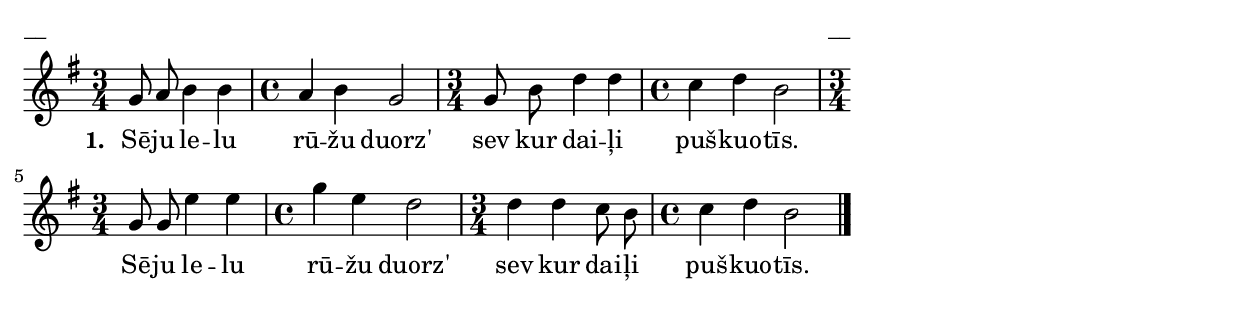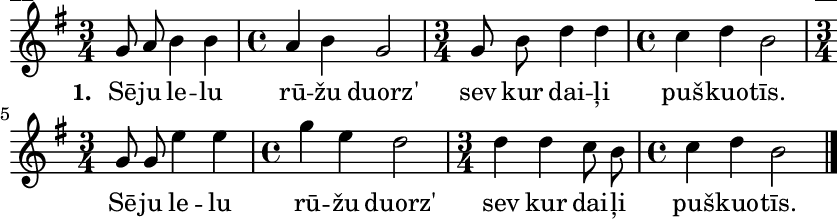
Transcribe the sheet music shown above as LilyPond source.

\version "2.13.18"
#(ly:set-option 'crop #t)

\paper {
line-width = 14\cm
left-margin = 0.4\cm
between-system-padding = 0.1\cm
between-system-space = 0.1\cm
}
% SBTZK, p.72
\layout {
indent = #0
ragged-last = ##f
}


voiceA = \relative c' {
\clef "treble"
\key g \major
\time 3/4
g'8 a b4 b | \time 4/4 a b g2 | \time 3/4 g8 b d4 d | \time 4/4 c d b2 |
\time 3/4 g8 g e'4 e | \time 4/4 g e d2 | \time 3/4 d4 d c8 b | \time 4/4 c4 d b2 \bar"|."
}

lyricA = \lyricmode {
\set stanza = "1. "
Sē -- ju le -- lu rū -- žu duorz' sev kur dai -- ļi puš -- kuo -- tīs.
Sē -- ju le -- lu rū -- žu duorz' sev kur dai -- ļi puš -- kuo -- tīs.
}


fullScore = <<
%\new ChordNames { \chordsA }
\new Staff {
<<
\new Voice = "voiceA" { \oneVoice \autoBeamOff \voiceA }
\new Lyrics \lyricsto "voiceA"  \lyricA
%\new Voice = "voiceB" { \voiceTwo \autoBeamOff \voiceB }
>>
}
>>



\score {
\fullScore
\header { piece = "__" opus = "__" }
}
\markup { \with-color #(x11-color 'white) \sans \smaller "__" }
\score {
\unfoldRepeats
\fullScore
\midi {
\context { \Staff \remove "Staff_performer" }
\context { \Voice \consists "Staff_performer" }
}
}


